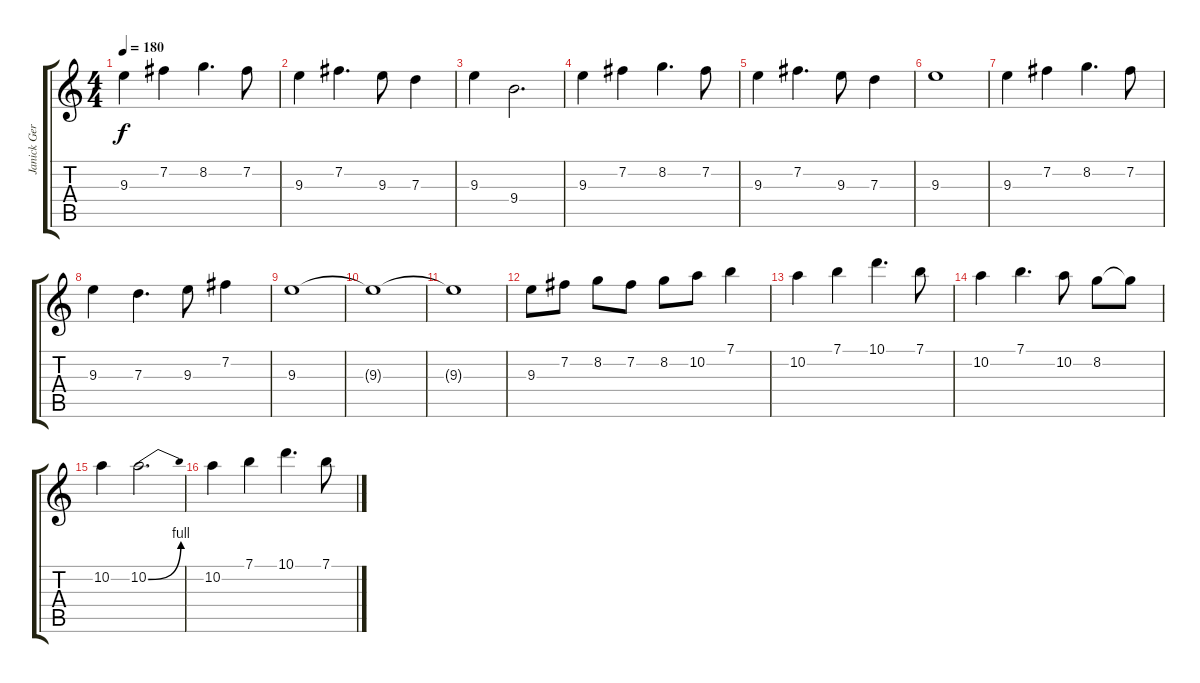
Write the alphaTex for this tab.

\track ("Janick Gers" "Janick Ger") {instrument electricguitarjazz}
\staff {score tabs}
\tuning (E4 B3 G3 D3 A2 E2) {hide}
\ts (4 4)
\tempo 180
\clef g2
\ks c
9.3.4{dy f} 7.2.4 8.2.4{d} 7.2.8 |
9.3.4 7.2.4{d} 9.3.8 7.3.4 |
9.3.4 9.4.2{d} |
9.3.4 7.2.4 8.2.4{d} 7.2.8 |
9.3.4 7.2.4{d} 9.3.8 7.3.4 |
9.3.1 |
9.3.4 7.2.4 8.2.4{d} 7.2.8 |
9.3.4 7.3.4{d} 9.3.8 7.2.4 |
9.3.1 |
9.3{t}.1 |
9.3{t}.1 |
9.3.8{volume 16 instrument electricguitarjazz} 7.2.8 8.2.8 7.2.8 8.2.8 10.2.8 7.1.4 |
10.2.4 7.1.4 10.1.4{d} 7.1.8 |
10.2.4 7.1.4{d} 10.2.8 8.2.8 8.2{t}.8 |
10.2.4 10.2{be (bend 0 0 60 4)}.2{d} |
10.2.4 7.1.4 10.1.4{d} 7.1.8
